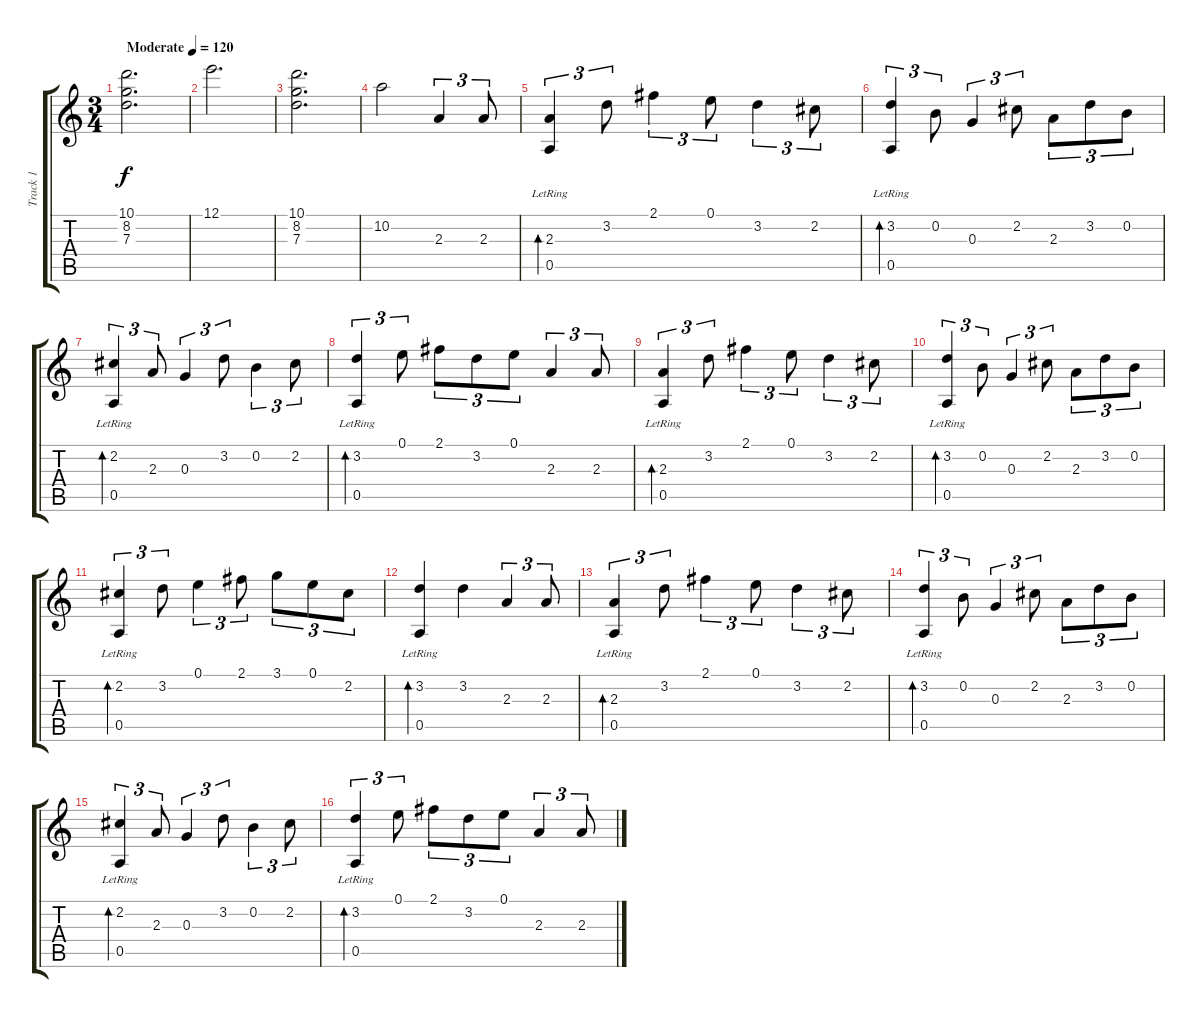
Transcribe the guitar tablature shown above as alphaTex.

\track ("Track 1" "Track 1") {instrument acousticguitarsteel}
\staff {score tabs}
\tuning (E4 B3 G3 D3 A2 E2) {hide}
\ts (3 4)
\tempo (120 "Moderate")
\clef g2
\ks c
(10.1 8.2 7.3).2{d dy f instrument acousticguitarsteel} |
12.1.2{d} |
(10.1 8.2 7.3).2{d} |
10.2.2 2.3.4{tu (3 2)} 2.3.8{tu (3 2)} |
(2.3{lr} 0.5{lr}).4{tu (3 2) bd 60} 3.2.8{tu (3 2)} 2.1.4{tu (3 2)} 0.1.8{tu (3 2)} 3.2.4{tu (3 2)} 2.2.8{tu (3 2)} |
(3.2 0.5{lr}).4{tu (3 2) bd 60} 0.2.8{tu (3 2)} 0.3.4{tu (3 2)} 2.2.8{tu (3 2)} 2.3.8{tu (3 2)} 3.2.8{tu (3 2)} 0.2.8{tu (3 2)} |
(2.2{lr} 0.5{lr}).4{tu (3 2) bd 60} 2.3.8{tu (3 2)} 0.3.4{tu (3 2)} 3.2.8{tu (3 2)} 0.2.4{tu (3 2)} 2.2.8{tu (3 2)} |
(3.2 0.5{lr}).4{tu (3 2) bd 60} 0.1.8{tu (3 2)} 2.1.8{tu (3 2)} 3.2.8{tu (3 2)} 0.1.8{tu (3 2)} 2.3.4{tu (3 2)} 2.3.8{tu (3 2)} |
(2.3{lr} 0.5{lr}).4{tu (3 2) bd 60} 3.2.8{tu (3 2)} 2.1.4{tu (3 2)} 0.1.8{tu (3 2)} 3.2.4{tu (3 2)} 2.2.8{tu (3 2)} |
(3.2{lr} 0.5{lr}).4{tu (3 2) bd 60} 0.2.8{tu (3 2)} 0.3.4{tu (3 2)} 2.2.8{tu (3 2)} 2.3.8{tu (3 2)} 3.2.8{tu (3 2)} 0.2.8{tu (3 2)} |
(2.2 0.5{lr}).4{tu (3 2) bd 60} 3.2.8{tu (3 2)} 0.1.4{tu (3 2)} 2.1.8{tu (3 2)} 3.1.8{tu (3 2)} 0.1.8{tu (3 2)} 2.2.8{tu (3 2)} |
(3.2 0.5{lr}).4{bd 60} 3.2.4 2.3.4{tu (3 2)} 2.3.8{tu (3 2)} |
(2.3{lr} 0.5{lr}).4{tu (3 2) bd 60} 3.2.8{tu (3 2)} 2.1.4{tu (3 2)} 0.1.8{tu (3 2)} 3.2.4{tu (3 2)} 2.2.8{tu (3 2)} |
(3.2 0.5{lr}).4{tu (3 2) bd 60} 0.2.8{tu (3 2)} 0.3.4{tu (3 2)} 2.2.8{tu (3 2)} 2.3.8{tu (3 2)} 3.2.8{tu (3 2)} 0.2.8{tu (3 2)} |
(2.2{lr} 0.5{lr}).4{tu (3 2) bd 60} 2.3.8{tu (3 2)} 0.3.4{tu (3 2)} 3.2.8{tu (3 2)} 0.2.4{tu (3 2)} 2.2.8{tu (3 2)} |
(3.2 0.5{lr}).4{tu (3 2) bd 60} 0.1.8{tu (3 2)} 2.1.8{tu (3 2)} 3.2.8{tu (3 2)} 0.1.8{tu (3 2)} 2.3.4{tu (3 2)} 2.3.8{tu (3 2)}
